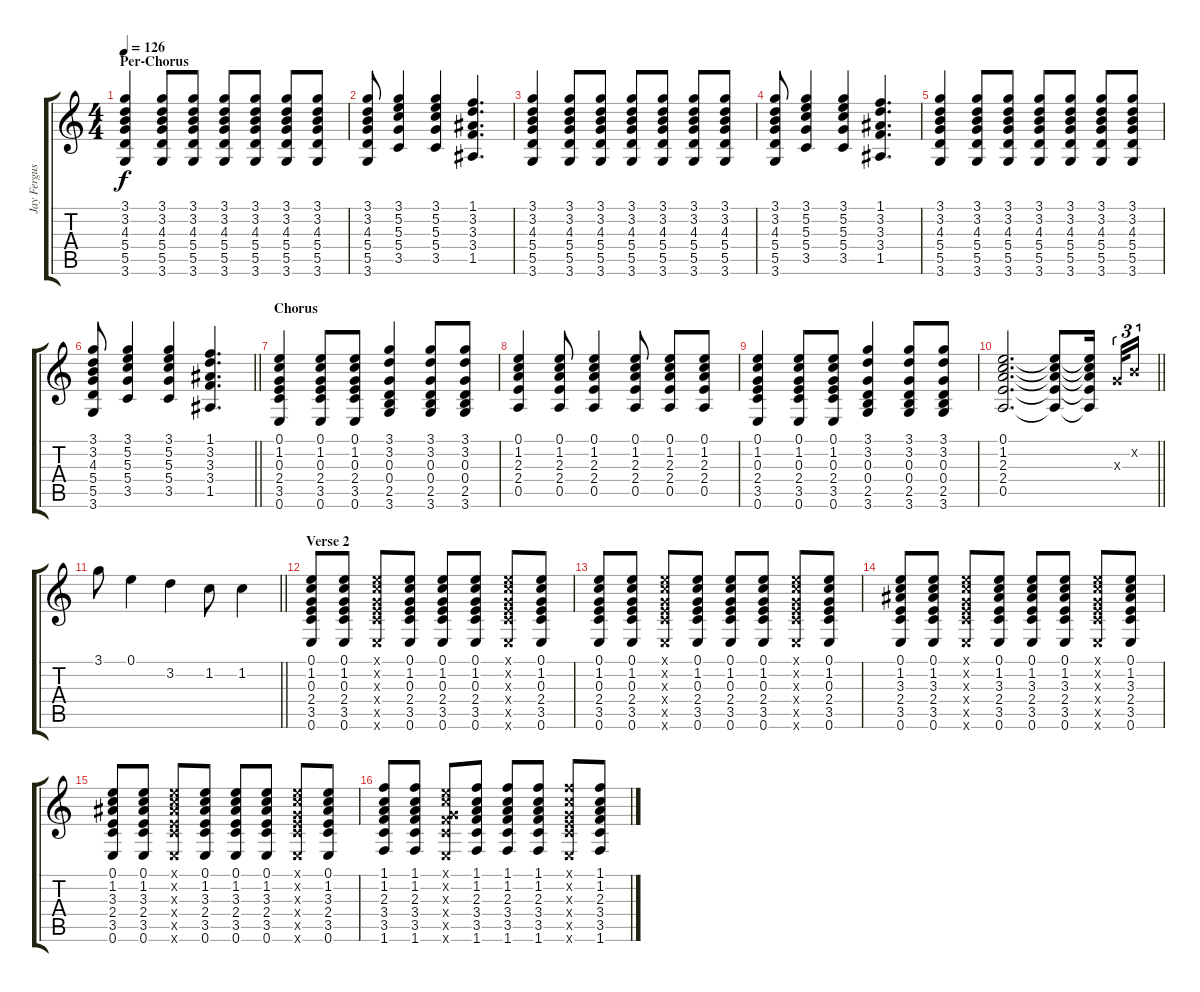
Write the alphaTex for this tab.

\track ("Jay Ferguson" "Jay Fergus") {instrument acousticguitarsteel}
\staff {score tabs}
\tuning (E4 B3 G3 D3 A2 E2) {hide}
\ts (4 4)
\section ("" "Per-Chorus")
\tempo 126
\clef g2
\ks c
(3.1 3.2 4.3 5.4 5.5 3.6).4{dy f} (3.1 3.2 4.3 5.4 5.5 3.6).8 (3.1 3.2 4.3 5.4 5.5 3.6).8 (3.1 3.2 4.3 5.4 5.5 3.6).8 (3.1 3.2 4.3 5.4 5.5 3.6).8 (3.1 3.2 4.3 5.4 5.5 3.6).8 (3.1 3.2 4.3 5.4 5.5 3.6).8 |
(3.1 3.2 4.3 5.4 5.5 3.6).8 (3.1 5.2 5.3 5.4 3.5).4 (3.1 5.2 5.3 5.4 3.5).4 (1.1 3.2 3.3 3.4 1.5).4{d} |
(3.1 3.2 4.3 5.4 5.5 3.6).4 (3.1 3.2 4.3 5.4 5.5 3.6).8 (3.1 3.2 4.3 5.4 5.5 3.6).8 (3.1 3.2 4.3 5.4 5.5 3.6).8 (3.1 3.2 4.3 5.4 5.5 3.6).8 (3.1 3.2 4.3 5.4 5.5 3.6).8 (3.1 3.2 4.3 5.4 5.5 3.6).8 |
(3.1 3.2 4.3 5.4 5.5 3.6).8 (3.1 5.2 5.3 5.4 3.5).4 (3.1 5.2 5.3 5.4 3.5).4 (1.1 3.2 3.3 3.4 1.5).4{d} |
(3.1 3.2 4.3 5.4 5.5 3.6).4 (3.1 3.2 4.3 5.4 5.5 3.6).8 (3.1 3.2 4.3 5.4 5.5 3.6).8 (3.1 3.2 4.3 5.4 5.5 3.6).8 (3.1 3.2 4.3 5.4 5.5 3.6).8 (3.1 3.2 4.3 5.4 5.5 3.6).8 (3.1 3.2 4.3 5.4 5.5 3.6).8 |
\barLineRight lightlight
(3.1 3.2 4.3 5.4 5.5 3.6).8 (3.1 5.2 5.3 5.4 3.5).4 (3.1 5.2 5.3 5.4 3.5).4 (1.1 3.2 3.3 3.4 1.5).4{d} |
\section ("" "Chorus")
(0.1 1.2 0.3 2.4 3.5 0.6).4 (0.1 1.2 0.3 2.4 3.5 0.6).8 (0.1 1.2 0.3 2.4 3.5 0.6).8 (3.1 3.2 0.3 0.4 2.5 3.6).4 (3.1 3.2 0.3 0.4 2.5 3.6).8 (3.1 3.2 0.3 0.4 2.5 3.6).8 |
(0.1 1.2 2.3 2.4 0.5).4 (0.1 1.2 2.3 2.4 0.5).8 (0.1 1.2 2.3 2.4 0.5).4 (0.1 1.2 2.3 2.4 0.5).8 (0.1 1.2 2.3 2.4 0.5).8 (0.1 1.2 2.3 2.4 0.5).8 |
(0.1 1.2 0.3 2.4 3.5 0.6).4 (0.1 1.2 0.3 2.4 3.5 0.6).8 (0.1 1.2 0.3 2.4 3.5 0.6).8 (3.1 3.2 0.3 0.4 2.5 3.6).4 (3.1 3.2 0.3 0.4 2.5 3.6).8 (3.1 3.2 0.3 0.4 2.5 3.6).8 |
\barLineRight lightlight
(0.1 1.2 2.3 2.4 0.5).2{d} (0.1{t} 1.2{t} 2.3{t} 2.4{t} 0.5{t}).8 (0.1{t} 1.2{t} 2.3{t} 2.4{t} 0.5{t}).16{beam splitsecondary} 0.3{x}.32{tu (3 2)} 0.2{x}.16{tu (3 2)} |
\barLineRight lightlight
3.1.8 0.1.4 3.2.4 1.2.8 1.2.4 |
\section ("" "Verse 2")
(0.1 1.2 0.3 2.4 3.5 0.6).8 (0.1 1.2 0.3 2.4 3.5 0.6).8 (0.1{x} 1.2{x} 0.3{x} 2.4{x} 3.5{x} 0.6{x}).8 (0.1 1.2 0.3 2.4 3.5 0.6).8 (0.1 1.2 0.3 2.4 3.5 0.6).8 (0.1 1.2 0.3 2.4 3.5 0.6).8 (0.1{x} 1.2{x} 0.3{x} 2.4{x} 3.5{x} 0.6{x}).8 (0.1 1.2 0.3 2.4 3.5 0.6).8 |
(0.1 1.2 0.3 2.4 3.5 0.6).8 (0.1 1.2 0.3 2.4 3.5 0.6).8 (0.1{x} 1.2{x} 0.3{x} 2.4{x} 3.5{x} 0.6{x}).8 (0.1 1.2 0.3 2.4 3.5 0.6).8 (0.1 1.2 0.3 2.4 3.5 0.6).8 (0.1 1.2 0.3 2.4 3.5 0.6).8 (0.1{x} 1.2{x} 0.3{x} 2.4{x} 3.5{x} 0.6{x}).8 (0.1 1.2 0.3 2.4 3.5 0.6).8 |
(0.1 1.2 3.3 2.4 3.5 0.6).8 (0.1 1.2 3.3 2.4 3.5 0.6).8 (0.1{x} 1.2{x} 0.3{x} 2.4{x} 3.5{x} 0.6{x}).8 (0.1 1.2 3.3 2.4 3.5 0.6).8 (0.1 1.2 3.3 2.4 3.5 0.6).8 (0.1 1.2 3.3 2.4 3.5 0.6).8 (0.1{x} 1.2{x} 0.3{x} 2.4{x} 3.5{x} 0.6{x}).8 (0.1 1.2 3.3 2.4 3.5 0.6).8 |
(0.1 1.2 3.3 2.4 3.5 0.6).8 (0.1 1.2 3.3 2.4 3.5 0.6).8 (0.1{x} 1.2{x} 3.3{x} 2.4{x} 3.5{x} 0.6{x}).8 (0.1 1.2 3.3 2.4 3.5 0.6).8 (0.1 1.2 3.3 2.4 3.5 0.6).8 (0.1 1.2 3.3 2.4 3.5 0.6).8 (0.1{x} 1.2{x} 0.3{x} 2.4{x} 3.5{x} 0.6{x}).8 (0.1 1.2 3.3 2.4 3.5 0.6).8 |
(1.1 1.2 2.3 3.4 3.5 1.6).8 (1.1 1.2 2.3 3.4 3.5 1.6).8 (0.1{x} 1.2{x} 0.3{x} 3.4{x} 3.5{x} 0.6{x}).8 (1.1 1.2 2.3 3.4 3.5 1.6).8 (1.1 1.2 2.3 3.4 3.5 1.6).8 (1.1 1.2 2.3 3.4 3.5 1.6).8 (1.1{x} 1.2{x} 0.3{x} 2.4{x} 3.5{x} 0.6{x}).8 (1.1 1.2 2.3 3.4 3.5 1.6).8
